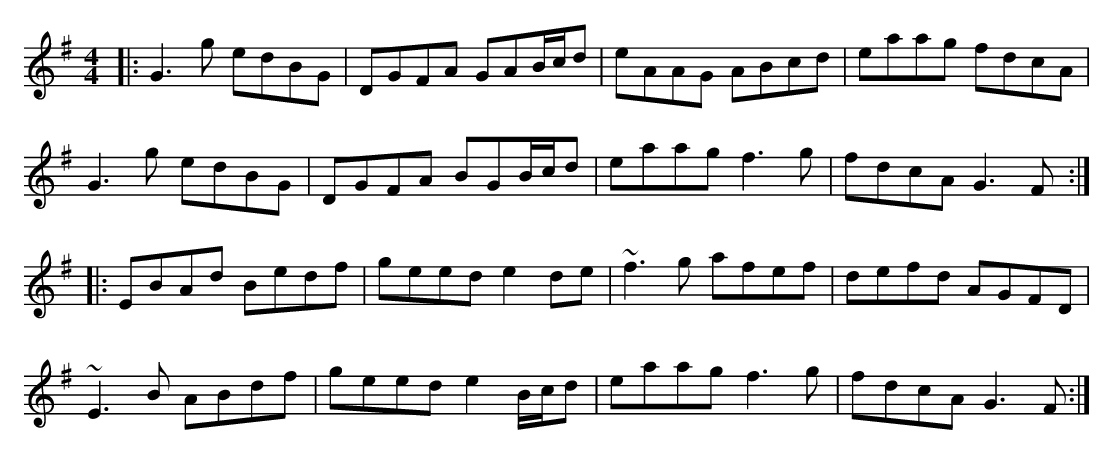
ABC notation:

X:1
M:4/4
K:G
|:G3g edBG|DGFA GAB/c/d|eAAG ABcd|eaag fdcA|
G3g edBG|DGFA BGB/c/d|eaag f3g|fdcA G3F:|
|:EBAd Bedf|geed e2de|~f3g afef|defd AGFD|
~E3B ABdf|geed e2B/c/d|eaag f3g|fdcA G3F:|
